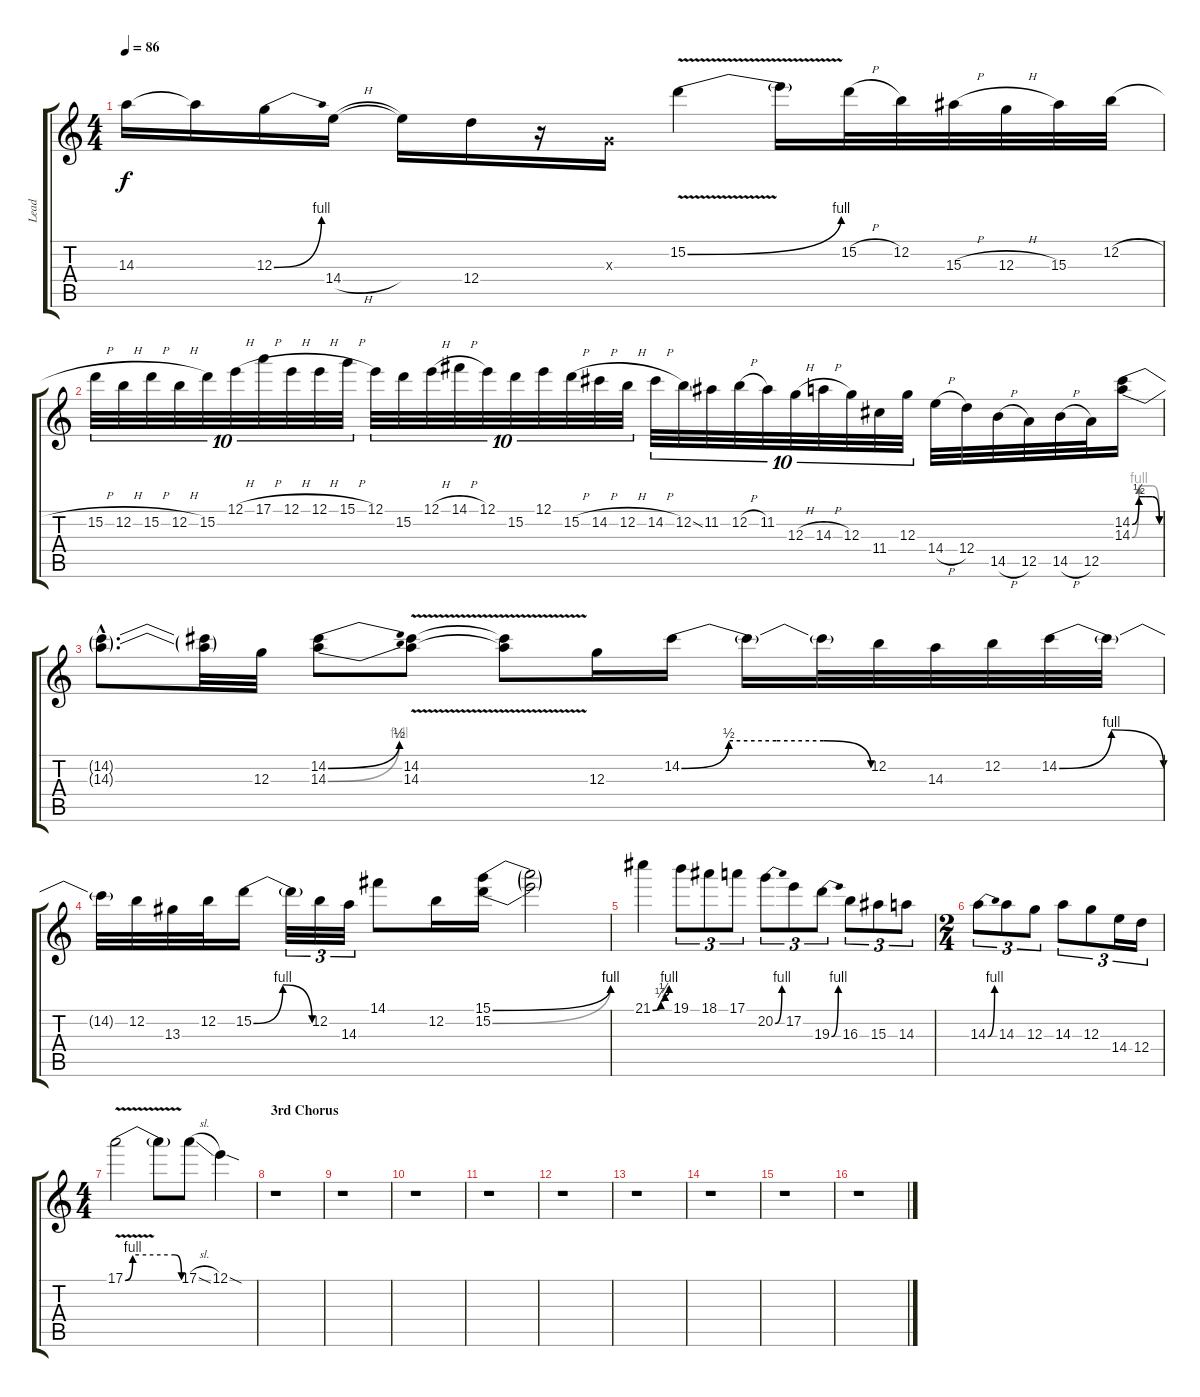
\track ("Lead" "Lead") {instrument overdrivenguitar}
\staff {score tabs}
\tuning (E4 B3 G3 D3 A2 E2) {hide}
\ts (4 4)
\tempo 86
\clef g2
\ks c
14.3{t}.16{dy f} 14.3{t}.16 12.3{be (bend 0 0 60 4)}.16 14.4{h}.16 14.4{t}.16 12.4.16 r.16 0.3{x}.16 15.2{be (bend 0 0 60 4) v}.4 15.2{t}.16 15.2{h}.32 12.2.32 15.3{h}.32 12.3{h}.32 15.3.32 12.2{h}.32 |
15.2{h}.32{tu (10 8)} 12.2{h}.32{tu (10 8)} 15.2{h}.32{tu (10 8)} 12.2{h}.32{tu (10 8)} 15.2.32{tu (10 8)} 12.1{h}.32{tu (10 8)} 17.1{h}.32{tu (10 8)} 12.1{h}.32{tu (10 8)} 12.1{h}.32{tu (10 8)} 15.1{h}.32{tu (10 8)} 12.1.32{tu (10 8)} 15.2.32{tu (10 8)} 12.1{h}.32{tu (10 8)} 14.1{h}.32{tu (10 8)} 12.1.32{tu (10 8)} 15.2.32{tu (10 8)} 12.1.32{tu (10 8)} 15.2{h}.32{tu (10 8)} 14.2{h}.32{tu (10 8)} 12.2{h}.32{tu (10 8)} 14.2{h}.32{tu (10 8)} 12.2{ss}.32{tu (10 8)} 11.2.32{tu (10 8)} 12.2{h}.32{tu (10 8)} 11.2.32{tu (10 8)} 12.3{h}.32{tu (10 8)} 14.3{h}.32{tu (10 8)} 12.3.32{tu (10 8)} 11.4.32{tu (10 8)} 12.3.32{tu (10 8)} 14.4{h}.32 12.4.32 14.5{h}.32 12.5.32 14.5{h}.32 12.5.32 (14.2{be (custom 0 0 15 2 30 2 45 2 60 0)} 14.3{be (custom 0 0 15 4 30 4 45 4 60 0)}).16 |
(14.2{hac t} 14.3{hac t}).8{d} (14.2{t} 14.3{t}).32 12.3.32 (14.2{be (bend 0 0 60 2)} 14.3{be (bend 0 0 60 4)}).8 (14.2{v} 14.3{v}).8 (14.2{t} 14.3{t}).8 12.3.16 14.2{be (custom 0 0 15 2 30 2 45 2 60 0)}.16 14.2{t}.16 14.2{t}.32 12.2.32 14.3.32 12.2.32 14.2{be (bendrelease 0 0 30 4 30 4 60 0)}.32 14.2{t}.32 |
14.2{t}.32 12.2.32 13.3.32 12.2.32 15.2{be (bendrelease 0 0 30 4 30 4 60 0)}.16 15.2{t}.32{tu (3 2)} 12.2.32{tu (3 2)} 14.3.32{tu (3 2)} 14.1.8 12.2.16 (15.1{be (bend 0 0 60 4)} 15.2{be (bend 0 0 60 4)}).16 (15.1{t} 15.2{t}).2 |
21.1{be (custom 0 0 30 1 45 2 60 4)}.4 19.1.8{tu (3 2)} 18.1.8{tu (3 2)} 17.1.8{tu (3 2)} 20.2{be (bend 0 0 60 4)}.8{tu (3 2)} 17.2.8{tu (3 2)} 19.3{be (bend 0 0 60 4)}.8{tu (3 2)} 16.3.8{tu (3 2)} 15.3.8{tu (3 2)} 14.3.8{tu (3 2)} |
\ts (2 4)
14.3{be (bend 0 0 60 4)}.8{tu (3 2)} 14.3.8{tu (3 2)} 12.3.8{tu (3 2)} 14.3.8{tu (3 2)} 12.3.8{tu (3 2)} 14.4.16{tu (3 2)} 12.4.16{tu (3 2)} |
\ts (4 4)
17.1{be (custom 0 0 8 4 30 4 53 4 60 0) v}.2 17.1{t}.8 17.1{sl}.8 12.1{sod}.4 |
\section ("" "3rd Chorus")
r.1 |
r.1 |
r.1 |
r.1 |
r.1 |
r.1 |
r.1 |
r.1 |
r.1
